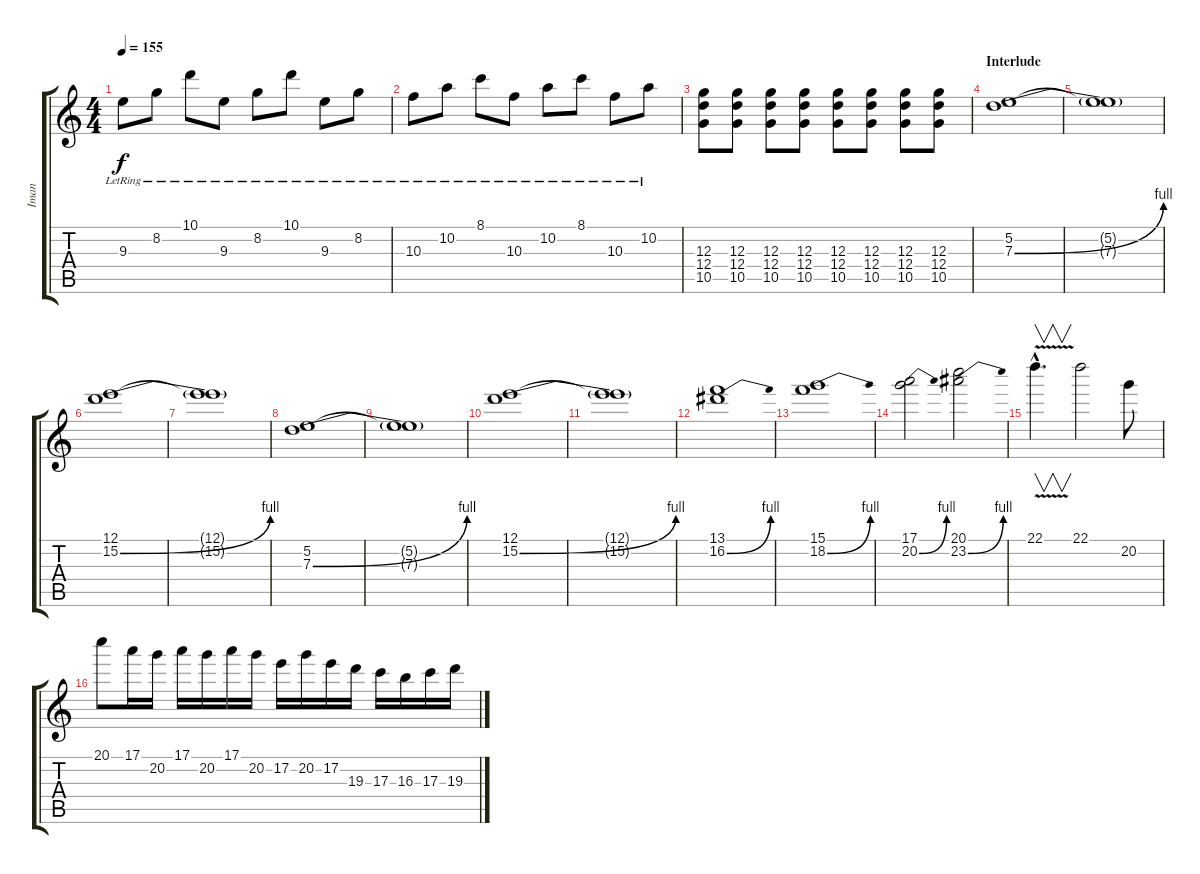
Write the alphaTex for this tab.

\track ("Iman" "Iman") {instrument distortionguitar}
\staff {score tabs}
\tuning (E4 B3 G3 D3 A2 E2) {hide}
\ts (4 4)
\tempo 155
\clef g2
\ks c
9.3{lr}.8{dy f} 8.2{lr}.8 10.1{lr}.8 9.3{lr}.8 8.2{lr}.8 10.1{lr}.8 9.3{lr}.8 8.2{lr}.8 |
10.3{lr}.8 10.2{lr}.8 8.1{lr}.8 10.3{lr}.8 10.2{lr}.8 8.1{lr}.8 10.3{lr}.8 10.2{lr}.8 |
(12.3 12.4 10.5).8{volume 15 instrument distortionguitar} (12.3 12.4 10.5).8 (12.3 12.4 10.5).8 (12.3 12.4 10.5).8 (12.3 12.4 10.5).8 (12.3 12.4 10.5).8 (12.3 12.4 10.5).8 (12.3 12.4 10.5).8 |
\section ("" "Interlude")
(5.2 7.3{be (bend 0 0 60 4)}).1 |
(5.2{t} 7.3{t}).1 |
(12.1 15.2{be (bend 0 0 60 4)}).1 |
(12.1{t} 15.2{t}).1 |
(5.2 7.3{be (bend 0 0 60 4)}).1 |
(5.2{t} 7.3{t}).1 |
(12.1 15.2{be (bend 0 0 60 4)}).1 |
(12.1{t} 15.2{t}).1 |
(13.1 16.2{be (bend 0 0 60 4)}).1{instrument guitarharmonics} |
(15.1 18.2{be (bend 0 0 60 4)}).1 |
(17.1 20.2{be (bend 0 0 60 4)}).2 (20.1 23.2{be (bend 0 0 60 4)}).2 |
22.1{v hac}.4{v d} 22.1.2 20.2.8 |
20.1.8 17.1.16 20.2.16 17.1.16 20.2.16 17.1.16 20.2.16 17.2.16 20.2.16 17.2.16 19.3.16 17.3.16 16.3.16 17.3.16 19.3.16
